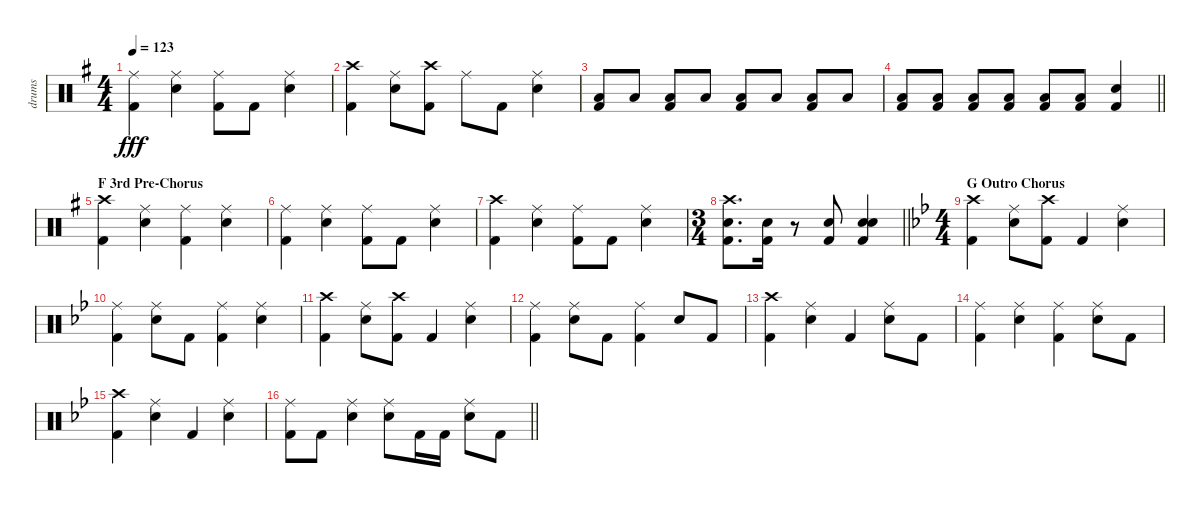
\track ("drums" "drums") {instrument percussion}
\staff {score}
\articulation defaults
\ts (4 4)
\tempo 123
\clef neutral
\ks g
("Ride (middle)" "Kick (hit) 2").4{dy fff} ("Ride (middle)" "Snare (hit) 2").4 ("Ride (middle)" "Kick (hit) 2").8 "Kick (hit) 2".8 ("Ride (middle)" "Snare (hit) 2").4 |
("Crash high (hit)" "Kick (hit) 2").4 ("Ride (middle)" "Snare (hit) 2").8 ("Crash high (hit)" "Kick (hit) 2").8 "Ride (middle)".8 "Kick (hit) 2".8 ("Ride (middle)" "Snare (hit) 2").4 |
("Low Floor Tom (hit)" "Kick (hit) 2").8 "Low Floor Tom (hit)".8 ("Low Floor Tom (hit)" "Kick (hit) 2").8 "Low Floor Tom (hit)".8 ("Low Floor Tom (hit)" "Kick (hit) 2").8 "Low Floor Tom (hit)".8 ("Low Floor Tom (hit)" "Kick (hit) 2").8 "Low Floor Tom (hit)".8 |
\barLineRight lightlight
("Low Floor Tom (hit)" "Kick (hit) 2").8 ("Low Floor Tom (hit)" "Kick (hit) 2").8 ("Low Floor Tom (hit)" "Kick (hit) 2").8 ("Low Floor Tom (hit)" "Kick (hit) 2").8 ("Low Floor Tom (hit)" "Kick (hit) 2").8 ("Low Floor Tom (hit)" "Kick (hit) 2").8 ("Snare (hit) 2" "Kick (hit) 2").4 |
\section ("" "F 3rd Pre-Chorus")
("Crash high (hit)" "Kick (hit) 2").4 ("Ride (middle)" "Snare (hit) 2").4 ("Ride (middle)" "Kick (hit) 2").4 ("Ride (middle)" "Snare (hit) 2").4 |
("Ride (middle)" "Kick (hit) 2").4 ("Ride (middle)" "Snare (hit) 2").4 ("Ride (middle)" "Kick (hit) 2").8 "Kick (hit) 2".8 ("Ride (middle)" "Snare (hit) 2").4 |
("Crash high (hit)" "Kick (hit) 2").4 ("Ride (middle)" "Snare (hit) 2").4 ("Ride (middle)" "Kick (hit) 2").8 "Kick (hit) 2".8 ("Ride (middle)" "Snare (hit) 2").4 |
\ts (3 4)
\barLineRight lightlight
("Crash high (hit)" "Snare (hit) 2" "Kick (hit) 2").8{d} ("Snare (hit) 2" "Kick (hit) 2").16 r.8 ("Snare (hit) 2" "Kick (hit) 2").8 ("Hand Clap (hit)" "Snare (hit) 2" "Kick (hit) 2").4 |
\ts (4 4)
\section ("" "G Outro Chorus")
\ks bb
("Crash high (hit)" "Kick (hit) 2").4 ("Ride (middle)" "Snare (hit) 2").8 ("Crash high (hit)" "Kick (hit) 2").8 "Kick (hit) 2".4 ("Ride (middle)" "Snare (hit) 2").4 |
("Ride (middle)" "Kick (hit) 2").4 ("Ride (middle)" "Snare (hit) 2").8 "Kick (hit) 2".8 ("Ride (middle)" "Kick (hit) 2").4 ("Ride (middle)" "Snare (hit) 2").4 |
("Crash high (hit)" "Kick (hit) 2").4 ("Ride (middle)" "Snare (hit) 2").8 ("Crash high (hit)" "Kick (hit) 2").8 "Kick (hit) 2".4 ("Ride (middle)" "Snare (hit) 2").4 |
("Ride (middle)" "Kick (hit) 2").4 ("Ride (middle)" "Snare (hit) 2").8 "Kick (hit) 2".8 ("Ride (middle)" "Kick (hit) 2").4 "Snare (hit) 2".8 "Kick (hit) 2".8 |
("Crash high (hit)" "Kick (hit) 2").4 ("Ride (middle)" "Snare (hit) 2").4 "Kick (hit) 2".4 ("Ride (middle)" "Snare (hit) 2").8 "Kick (hit) 2".8 |
("Ride (middle)" "Kick (hit) 2").4 ("Ride (middle)" "Snare (hit) 2").4 ("Ride (middle)" "Kick (hit) 2").4 ("Ride (middle)" "Snare (hit) 2").8 "Kick (hit) 2".8 |
("Crash high (hit)" "Kick (hit) 2").4 ("Ride (middle)" "Snare (hit) 2").4 "Kick (hit) 2".4 ("Ride (middle)" "Snare (hit) 2").4 |
\barLineRight lightlight
("Ride (middle)" "Kick (hit) 2").8 "Kick (hit) 2".8 ("Ride (middle)" "Snare (hit) 2").4 ("Ride (middle)" "Snare (hit) 2").8 "Kick (hit) 2".16 "Kick (hit) 2".16 ("Ride (middle)" "Snare (hit) 2").8 "Kick (hit) 2".8
